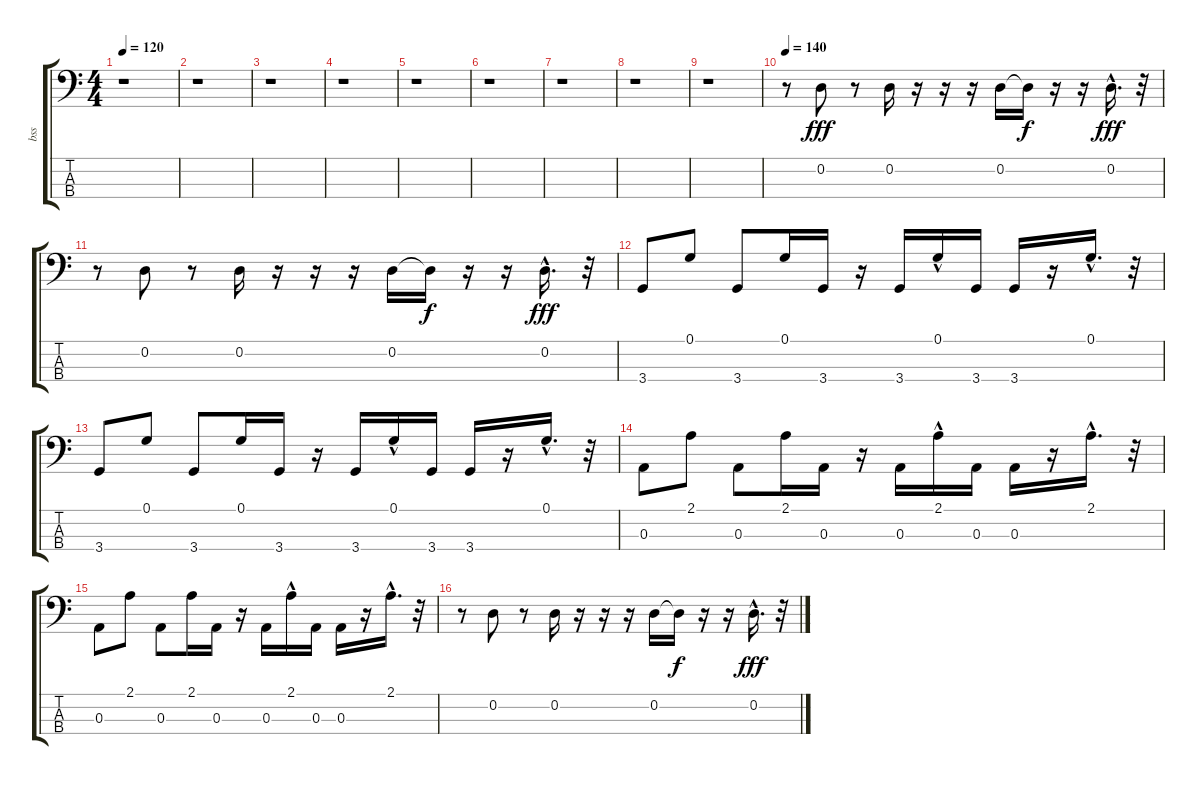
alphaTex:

\track ("bss" "bss") {instrument synthbass1}
\staff {score tabs}
\tuning (G2 D2 A1 E1) {hide}
\ts (4 4)
\tempo 120
\clef f4
\ks c
r.1{dy fff} |
r.1 |
r.1 |
r.1 |
r.1 |
r.1 |
r.1 |
r.1 |
r.1 |
\tempo 140
r.8 0.2.8 r.8 0.2.16 r.16 r.16 r.16 0.2.16 0.2{t}.16{dy f} r.16 r.16 0.2{hac}.16{d dy fff} r.32 |
r.8 0.2.8 r.8 0.2.16 r.16 r.16 r.16 0.2.16 0.2{t}.16{dy f} r.16 r.16 0.2{hac}.16{d dy fff} r.32 |
3.4.8 0.1.8 3.4.8 0.1.16 3.4.16 r.16 3.4.16 0.1{hac}.16 3.4.16 3.4.16 r.16 0.1{hac}.16{d} r.32 |
3.4.8 0.1.8 3.4.8 0.1.16 3.4.16 r.16 3.4.16 0.1{hac}.16 3.4.16 3.4.16 r.16 0.1{hac}.16{d} r.32 |
0.3.8 2.1.8 0.3.8 2.1.16 0.3.16 r.16 0.3.16 2.1{hac}.16 0.3.16 0.3.16 r.16 2.1{hac}.16{d} r.32 |
0.3.8 2.1.8 0.3.8 2.1.16 0.3.16 r.16 0.3.16 2.1{hac}.16 0.3.16 0.3.16 r.16 2.1{hac}.16{d} r.32 |
r.8 0.2.8 r.8 0.2.16 r.16 r.16 r.16 0.2.16 0.2{t}.16{dy f} r.16 r.16 0.2{hac}.16{d dy fff} r.32
